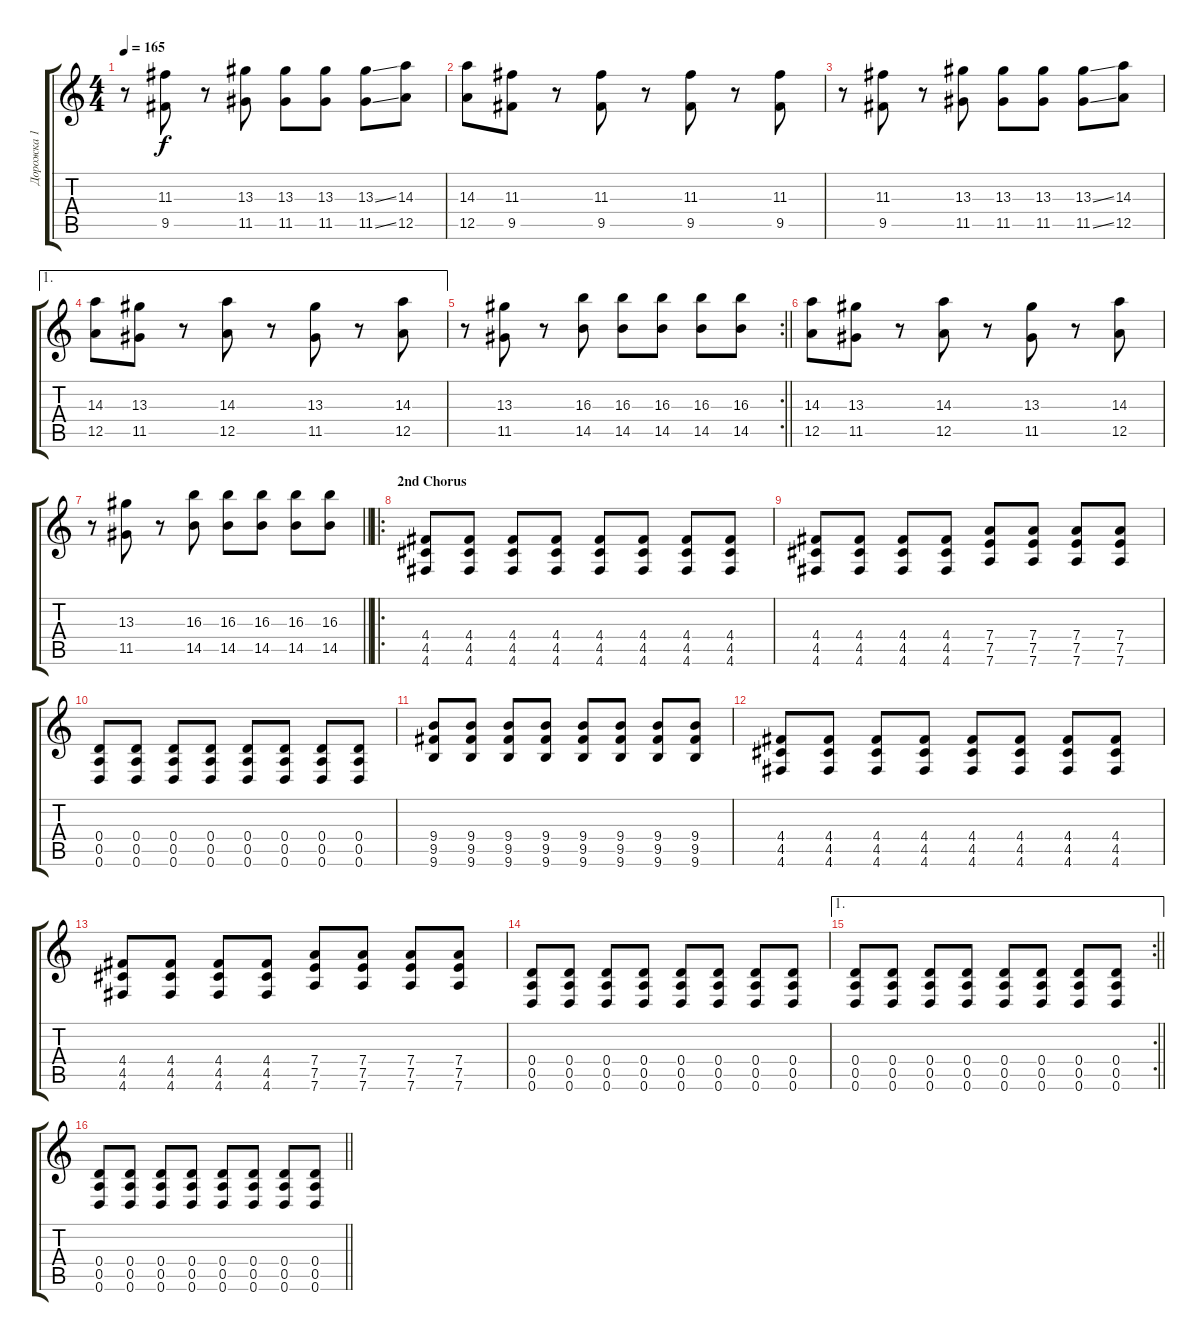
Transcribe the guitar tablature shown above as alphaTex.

\track ("Дорожка 1" "Дорожка 1") {instrument distortionguitar}
\staff {score tabs}
\tuning (E4 B3 G3 D3 A2 D2) {hide}
\ts (4 4)
\tempo 165
\clef g2
\ks c
r.8{dy f} (11.3 9.5).8 r.8 (13.3 11.5).8 (13.3 11.5).8 (13.3 11.5).8 (13.3{ss} 11.5{ss}).8 (14.3 12.5).8 |
(14.3 12.5).8 (11.3 9.5).8 r.8 (11.3 9.5).8 r.8 (11.3 9.5).8 r.8 (11.3 9.5).8 |
r.8 (11.3 9.5).8 r.8 (13.3 11.5).8 (13.3 11.5).8 (13.3 11.5).8 (13.3{ss} 11.5{ss}).8 (14.3 12.5).8 |
\ae 1
(14.3 12.5).8 (13.3 11.5).8 r.8 (14.3 12.5).8 r.8 (13.3 11.5).8 r.8 (14.3 12.5).8 |
\rc 2
\barLineRight lightlight
r.8 (13.3 11.5).8 r.8 (16.3 14.5).8 (16.3 14.5).8 (16.3 14.5).8 (16.3 14.5).8 (16.3 14.5).8 |
(14.3 12.5).8 (13.3 11.5).8 r.8 (14.3 12.5).8 r.8 (13.3 11.5).8 r.8 (14.3 12.5).8 |
\barLineRight lightlight
r.8 (13.3 11.5).8 r.8 (16.3 14.5).8 (16.3 14.5).8 (16.3 14.5).8 (16.3 14.5).8 (16.3 14.5).8 |
\ro
\section ("" "2nd Chorus")
(4.4 4.5 4.6).8 (4.4 4.5 4.6).8 (4.4 4.5 4.6).8 (4.4 4.5 4.6).8 (4.4 4.5 4.6).8 (4.4 4.5 4.6).8 (4.4 4.5 4.6).8 (4.4 4.5 4.6).8 |
(4.4 4.5 4.6).8 (4.4 4.5 4.6).8 (4.4 4.5 4.6).8 (4.4 4.5 4.6).8 (7.4 7.5 7.6).8 (7.4 7.5 7.6).8 (7.4 7.5 7.6).8 (7.4 7.5 7.6).8 |
(0.4 0.5 0.6).8 (0.4 0.5 0.6).8 (0.4 0.5 0.6).8 (0.4 0.5 0.6).8 (0.4 0.5 0.6).8 (0.4 0.5 0.6).8 (0.4 0.5 0.6).8 (0.4 0.5 0.6).8 |
(9.4 9.5 9.6).8 (9.4 9.5 9.6).8 (9.4 9.5 9.6).8 (9.4 9.5 9.6).8 (9.4 9.5 9.6).8 (9.4 9.5 9.6).8 (9.4 9.5 9.6).8 (9.4 9.5 9.6).8 |
(4.4 4.5 4.6).8 (4.4 4.5 4.6).8 (4.4 4.5 4.6).8 (4.4 4.5 4.6).8 (4.4 4.5 4.6).8 (4.4 4.5 4.6).8 (4.4 4.5 4.6).8 (4.4 4.5 4.6).8 |
(4.4 4.5 4.6).8 (4.4 4.5 4.6).8 (4.4 4.5 4.6).8 (4.4 4.5 4.6).8 (7.4 7.5 7.6).8 (7.4 7.5 7.6).8 (7.4 7.5 7.6).8 (7.4 7.5 7.6).8 |
(0.4 0.5 0.6).8 (0.4 0.5 0.6).8 (0.4 0.5 0.6).8 (0.4 0.5 0.6).8 (0.4 0.5 0.6).8 (0.4 0.5 0.6).8 (0.4 0.5 0.6).8 (0.4 0.5 0.6).8 |
\ae 1
\rc 2
\barLineRight lightlight
(0.4 0.5 0.6).8 (0.4 0.5 0.6).8 (0.4 0.5 0.6).8 (0.4 0.5 0.6).8 (0.4 0.5 0.6).8 (0.4 0.5 0.6).8 (0.4 0.5 0.6).8 (0.4 0.5 0.6).8 |
\barLineRight lightlight
(0.4 0.5 0.6).8 (0.4 0.5 0.6).8 (0.4 0.5 0.6).8 (0.4 0.5 0.6).8 (0.4 0.5 0.6).8 (0.4 0.5 0.6).8 (0.4 0.5 0.6).8 (0.4 0.5 0.6).8
